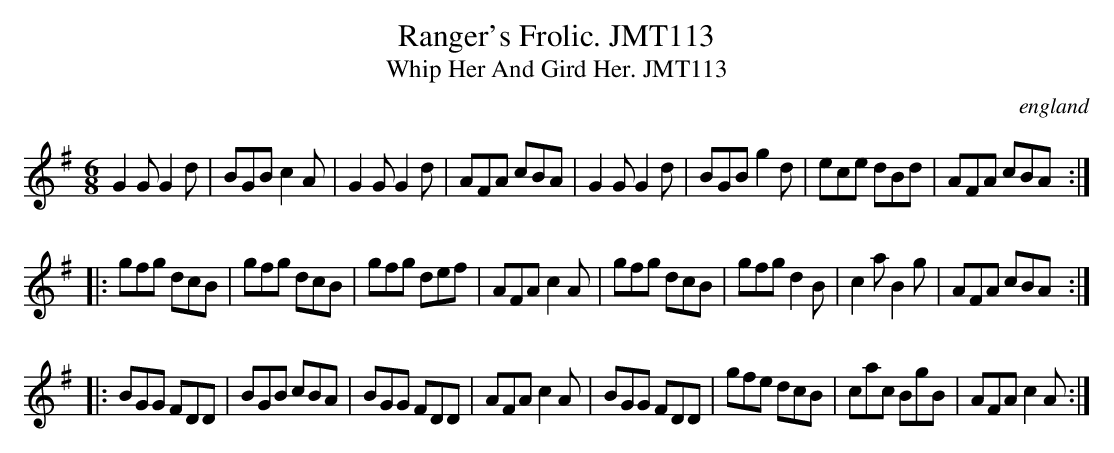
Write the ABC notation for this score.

X:1
T:Ranger's Frolic. JMT113
T:Whip Her And Gird Her. JMT113
O:england
M:6/8
L:1/8
K:G
G2GG2d|BGB c2A|G2GG2d|AFA cBA|G2GG2d|BGBg2d|ece dBd|AFA cBA:|
|:gfg dcB|gfg dcB|gfg def|AFAc2A|gfg dcB|gfg d2B|c2aB2g|AFA cBA:|
|:BGG FDD|BGB cBA|BGG FDD|AFAc2A|BGG FDD|gfe dcB|cac BgB|AFAc2A:|]
